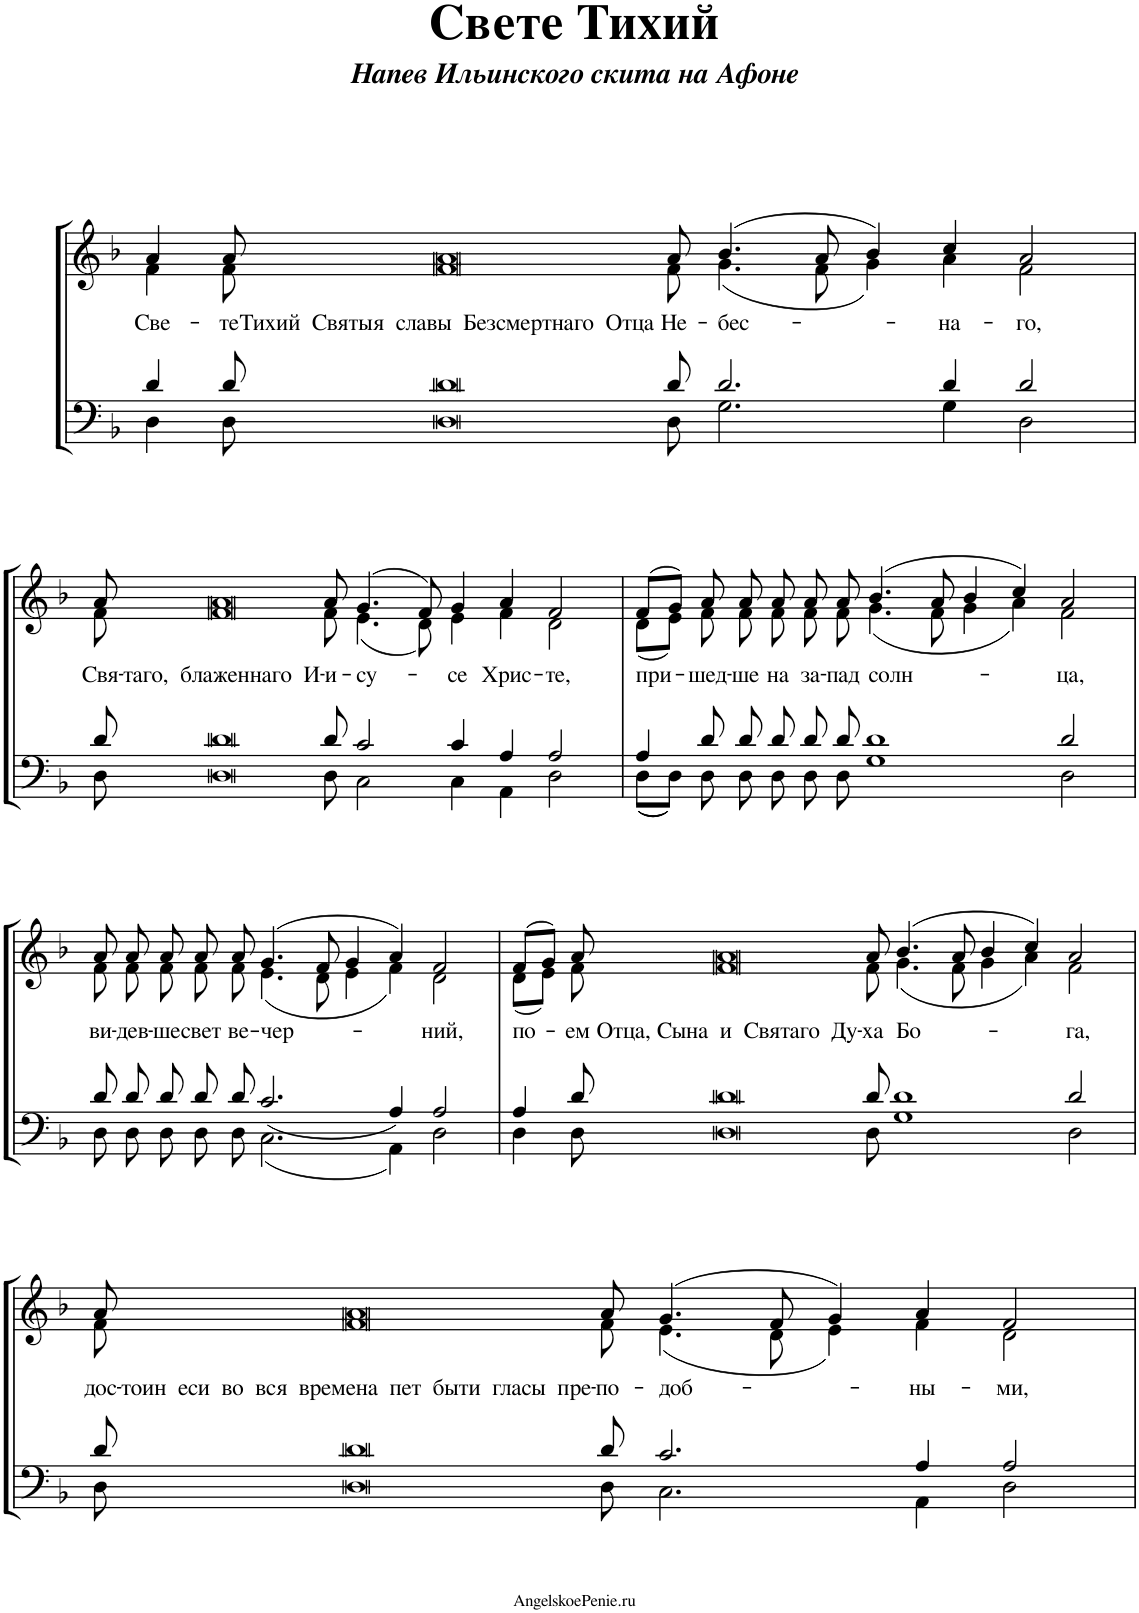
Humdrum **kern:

**kern	**kern	**text
*part1	*part1	*part1
*staff2	*staff1	*staff1
*I"Piano	*	*
*I'Pno.	*	*
*clefF4	*clefG2	*
*k[b-]	*k[b-]	*
*M63/4	*M63/4	*
=1	=1	=1
*^	*^	*
*	*^	*	*	*
!	!	!	!	!	!LO:LY:b
000ryy	4d/	4D\	4a/	4f\	Све-
!	!	!	!	!	!LO:LY:b
.	8d/	8D\	8a/	8f\	-те
!	!	!	!	!	!LO:LY:b
.	8d	8D	8a	8f	Тихий Святыя славы Безсмертнаго Отца
!	!	!	!	!	!LO:LY:b
.	8d/	8D\	8a/	8f\	Не-
!	!	!	!	!	!LO:LY:b
.	2.d/	2.G\	(4.b-/	(4.g\	-бес-
.	.	.	8a/	8f\	.
.	.	.	4b-/)	4g\)	.
!	!	!	!	!	!LO:LY:b
.	4d/	4G\	4cc/	4a\	-на-
!	!	!	!	!	!LO:LY:b
.	2d/	2D\	2a/	2f\	-го,
.	1ryy	1ryy	000ryy	000ryy	.
.	1ryy	1ryy	.	.	.
.	1ryy	1ryy	.	.	.
.	1ryy	1ryy	.	.	.
.	1ryy	1ryy	.	.	.
.	1ryy	1ryy	.	.	.
4%31ryy	.	.	.	.	.
.	1ryy	1ryy	.	.	.
.	1ryy	1ryy	.	.	.
.	1ryy	1ryy	00ryy	00ryy	.
.	1ryy	1ryy	.	.	.
.	1ryy	1ryy	.	.	.
.	1ryy	1ryy	.	.	.
.	1ryy	1ryy	1ryy	1ryy	.
.	2ryy	2ryy	2ryy	2ryy	.
.	8ryy	8ryy	8ryy	8ryy	.
!!LO:LB:g=z	!!
=2	=2	=2	=2	=2	=2
!	!	!	!	!	!LO:LY:b
000ryy	8d/	8D\	8a/	8f\	Свя-
!	!	!	!	!	!LO:LY:b
.	8d	8D	8a	8f	-таго, блаженнаго И-
!	!	!	!	!	!LO:LY:b
.	8d/	8D\	8a/	8f\	-и-
!	!	!	!	!	!LO:LY:b
.	2c/	2C\	(4.g/	(4.e\	-су-
.	.	.	8f/)	8d\)	.
!	!	!	!	!	!LO:LY:b
.	4c/	4C\	4g/	4e\	-се
!	!	!	!	!	!LO:LY:b
.	4A/	4AA\	4a/	4f\	Хрис-
!	!	!	!	!	!LO:LY:b
.	2A/	2D\	2f/	2d\	-те,
.	1ryy	1ryy	000ryy	000ryy	.
.	1ryy	1ryy	.	.	.
.	1ryy	1ryy	.	.	.
.	1ryy	1ryy	.	.	.
.	1ryy	1ryy	.	.	.
.	1ryy	1ryy	.	.	.
.	1ryy	1ryy	.	.	.
4%31ryy	.	.	.	.	.
.	1ryy	1ryy	.	.	.
.	1ryy	1ryy	00ryy	00ryy	.
.	1ryy	1ryy	.	.	.
.	1ryy	1ryy	.	.	.
.	1ryy	1ryy	.	.	.
.	1...ryy	1...ryy	1...ryy	1...ryy	.
=3	=3	=3	=3	=3	=3
!	!	!	!	!	!LO:LY:b
000ryy	4A/	8D\L	(8f/L	(8d\L	при-
.	.	8D\J	8g/J)	8e\J)	.
!	!	!	!	!	!LO:LY:b
.	8d/	8D\	8a/	8f\	-шед-
!	!	!	!	!	!LO:LY:b
.	8d/	8D\	8a/	8f\	-ше
!	!	!	!	!	!LO:LY:b
.	8d/	8D\	8a/	8f\	на
!	!	!	!	!	!LO:LY:b
.	8d/	8D\	8a/	8f\	за-
!	!	!	!	!	!LO:LY:b
.	8d/	8D\	8a/	8f\	-пад
!	!	!	!	!	!LO:LY:b
.	1d	1G	(4.b-/	(4.g\	солн-
.	.	.	8a/	8f\	.
.	.	.	4b-/	4g\	.
.	.	.	4cc/)	4a\)	.
!	!	!	!	!	!LO:LY:b
.	2d/	2D\	2a/	2f\	-ца,
.	1ryy	1ryy	000ryy	000ryy	.
.	1ryy	1ryy	.	.	.
.	1ryy	1ryy	.	.	.
.	1ryy	1ryy	.	.	.
.	1ryy	1ryy	.	.	.
.	1ryy	1ryy	.	.	.
4%31ryy	.	.	.	.	.
.	1ryy	1ryy	.	.	.
.	1ryy	1ryy	.	.	.
.	1ryy	1ryy	00ryy	00ryy	.
.	1ryy	1ryy	.	.	.
.	1ryy	1ryy	.	.	.
.	1ryy	1ryy	.	.	.
.	1ryy	1ryy	1ryy	1ryy	.
.	4.ryy	4.ryy	4.ryy	4.ryy	.
!!LO:LB:g=z	!!
=4	=4	=4	=4	=4	=4
!	!	!	!	!	!LO:LY:b
000ryy	8d/	8D\	8a/	8f\	ви-
!	!	!	!	!	!LO:LY:b
.	8d/	8D\	8a/	8f\	-дев-
!	!	!	!	!	!LO:LY:b
.	8d/	8D\	8a/	8f\	-ше
!	!	!	!	!	!LO:LY:b
.	8d/	8D\	8a/	8f\	свет
!	!	!	!	!	!LO:LY:b
.	8d/	8D\	8a/	8f\	ве-
!	!	!	!	!	!LO:LY:b
.	2.c/	2.C\	(4.g/	(4.e\	-чер-
.	.	.	8f/	8d\	.
.	.	.	4g/	4e\	.
.	4A/	4AA\	4a/)	4f\)	.
!	!	!	!	!	!LO:LY:b
.	2A/	2D\	2f/	2d\	-ний,
.	1ryy	1ryy	000ryy	000ryy	.
.	1ryy	1ryy	.	.	.
.	1ryy	1ryy	.	.	.
.	1ryy	1ryy	.	.	.
.	1ryy	1ryy	.	.	.
.	1ryy	1ryy	.	.	.
4%31ryy	.	.	.	.	.
.	1ryy	1ryy	.	.	.
.	1ryy	1ryy	.	.	.
.	1ryy	1ryy	00ryy	00ryy	.
.	1ryy	1ryy	.	.	.
.	1ryy	1ryy	.	.	.
.	1ryy	1ryy	.	.	.
.	1ryy	1ryy	1ryy	1ryy	.
.	2ryy	2ryy	2ryy	2ryy	.
.	8ryy	8ryy	8ryy	8ryy	.
=5	=5	=5	=5	=5	=5
!	!	!	!	!	!LO:LY:b
000ryy	4A/	4D\	(8f/L	(8d\L	по-
.	.	.	8g/J)	8e\J)	.
!	!	!	!	!	!LO:LY:b
.	8d/	8D\	8a/	8f\	-ем
!	!	!	!	!	!LO:LY:b
.	8d	8D	8a	8f	Отца, Сына и Святаго Ду-
!	!	!	!	!	!LO:LY:b
.	8d/	8D\	8a/	8f\	-ха
!	!	!	!	!	!LO:LY:b
.	1d	1G	(4.b-/	(4.g\	Бо-
.	.	.	8a/	8f\	.
.	.	.	4b-/	4g\	.
.	.	.	4cc/)	4a\)	.
!	!	!	!	!	!LO:LY:b
.	2d/	2D\	2a/	2f\	-га,
.	1ryy	1ryy	000ryy	000ryy	.
.	1ryy	1ryy	.	.	.
.	1ryy	1ryy	.	.	.
.	1ryy	1ryy	.	.	.
.	1ryy	1ryy	.	.	.
.	1ryy	1ryy	.	.	.
4%31ryy	.	.	.	.	.
.	1ryy	1ryy	.	.	.
.	1ryy	1ryy	.	.	.
.	1ryy	1ryy	00ryy	00ryy	.
.	1ryy	1ryy	.	.	.
.	1ryy	1ryy	.	.	.
.	1ryy	1ryy	.	.	.
.	1ryy	1ryy	1ryy	1ryy	.
.	2ryy	2ryy	2ryy	2ryy	.
.	8ryy	8ryy	8ryy	8ryy	.
!!LO:LB:g=z	!!
=6	=6	=6	=6	=6	=6
!	!	!	!	!	!LO:LY:b
000ryy	8d/	8D\	8a/	8f\	дос-
!	!	!	!	!	!LO:LY:b
.	8d	8D	8a	8f	-тоин еси во вся времена пет быти гласы пре-
!	!	!	!	!	!LO:LY:b
.	8d/	8D\	8a/	8f\	-по-
!	!	!	!	!	!LO:LY:b
.	2.c/	2.C\	(4.g/	(4.e\	-доб-
.	.	.	8f/	8d\	.
.	.	.	4g/)	4e\)	.
!	!	!	!	!	!LO:LY:b
.	4A/	4AA\	4a/	4f\	-ны-
!	!	!	!	!	!LO:LY:b
.	2A/	2D\	2f/	2d\	-ми,
.	1ryy	1ryy	000ryy	000ryy	.
.	1ryy	1ryy	.	.	.
.	1ryy	1ryy	.	.	.
.	1ryy	1ryy	.	.	.
.	1ryy	1ryy	.	.	.
.	1ryy	1ryy	.	.	.
.	1ryy	1ryy	.	.	.
4%31ryy	.	.	.	.	.
.	1ryy	1ryy	.	.	.
.	1ryy	1ryy	00ryy	00ryy	.
.	1ryy	1ryy	.	.	.
.	1ryy	1ryy	.	.	.
.	1ryy	1ryy	.	.	.
.	1...ryy	1...ryy	1...ryy	1...ryy	.
*v	*v	*v	*	*	*
*	*v	*v	*
=	=	=
*-	*-	*-
